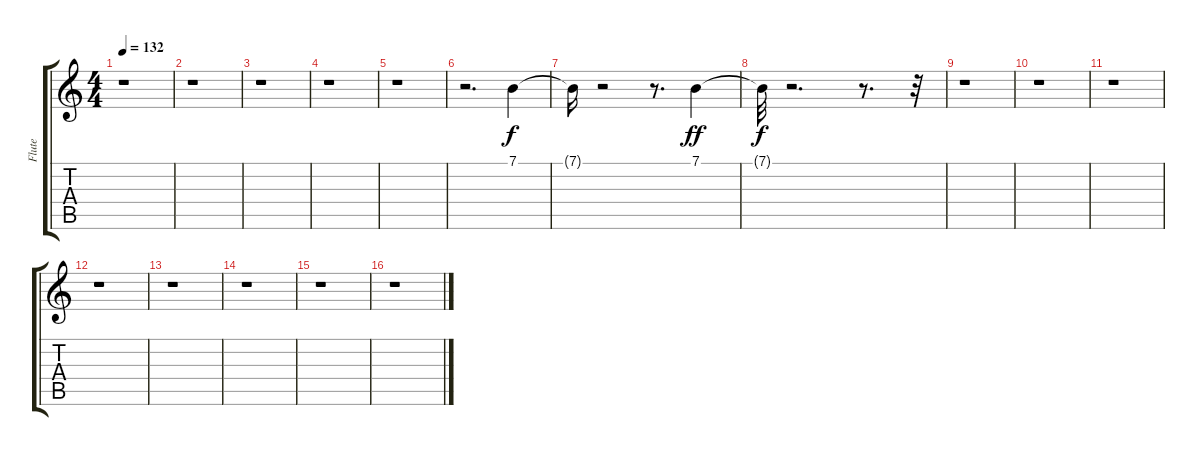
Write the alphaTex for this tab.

\track ("Flute" "Flute") {instrument flute}
\staff {score tabs}
\tuning (E4 B3 G3 D3 A2 E2) {hide}
\ts (4 4)
\tempo 132
\clef g2
\ks c
r.1{dy f} |
r.1 |
r.1 |
r.1 |
r.1 |
r.2{d} 7.1.4 |
7.1{t}.16 r.2 r.8{d} 7.1.4{dy ff} |
7.1{t}.32{dy f} r.2{d} r.8{d} r.32 |
r.1 |
r.1 |
r.1 |
r.1 |
r.1 |
r.1 |
r.1 |
r.1
